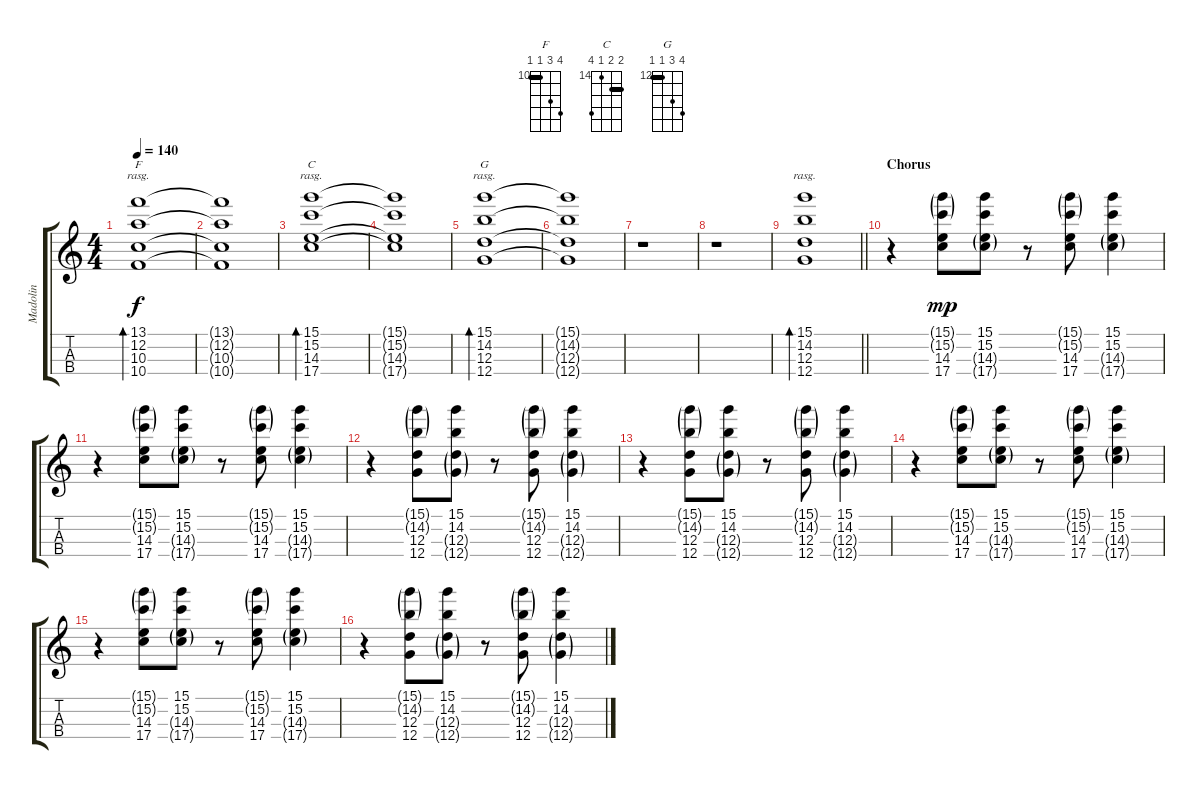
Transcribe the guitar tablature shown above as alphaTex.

\track ("Madolin" "Madolin") {instrument acousticguitarsteel}
\staff {score tabs}
\tuning (E4 A3 D3 G2) {hide}
\chord ("F" 13 12 10 10) {firstfret 10 barre 10}
\chord ("C" 15 15 14 17) {firstfret 14 barre 15}
\chord ("G" 15 14 12 12) {firstfret 12 barre 12}
\ts (4 4)
\tempo 140
\clef g2
\ks c
(13.1 12.2 10.3 10.4).1{bd 120 ch "F" rasg ii dy f} |
(13.1{t} 12.2{t} 10.3{t} 10.4{t}).1 |
(15.1 15.2 14.3 17.4).1{bd 120 ch "C" rasg ii} |
(15.1{t} 15.2{t} 14.3{t} 17.4{t}).1 |
(15.1 14.2 12.3 12.4).1{bd 120 ch "G" rasg ii} |
(15.1{t} 14.2{t} 12.3{t} 12.4{t}).1 |
r.1 |
r.1 |
\barLineRight lightlight
(15.1 14.2 12.3 12.4).1{bd 120 rasg ii} |
\section ("" "Chorus")
r.4 (15.1{g} 15.2{g} 14.3 17.4).8{dy mp} (15.1 15.2 14.3{g} 17.4{g}).8 r.8 (15.1{g} 15.2{g} 14.3 17.4).8 (15.1 15.2 14.3{g} 17.4{g}).4 |
r.4 (15.1{g} 15.2{g} 14.3 17.4).8 (15.1 15.2 14.3{g} 17.4{g}).8 r.8 (15.1{g} 15.2{g} 14.3 17.4).8 (15.1 15.2 14.3{g} 17.4{g}).4 |
r.4 (15.1{g} 14.2{g} 12.3 12.4).8 (15.1 14.2 12.3{g} 12.4{g}).8 r.8 (15.1{g} 14.2{g} 12.3 12.4).8 (15.1 14.2 12.3{g} 12.4{g}).4 |
r.4 (15.1{g} 14.2{g} 12.3 12.4).8 (15.1 14.2 12.3{g} 12.4{g}).8 r.8 (15.1{g} 14.2{g} 12.3 12.4).8 (15.1 14.2 12.3{g} 12.4{g}).4 |
r.4 (15.1{g} 15.2{g} 14.3 17.4).8 (15.1 15.2 14.3{g} 17.4{g}).8 r.8 (15.1{g} 15.2{g} 14.3 17.4).8 (15.1 15.2 14.3{g} 17.4{g}).4 |
r.4 (15.1{g} 15.2{g} 14.3 17.4).8 (15.1 15.2 14.3{g} 17.4{g}).8 r.8 (15.1{g} 15.2{g} 14.3 17.4).8 (15.1 15.2 14.3{g} 17.4{g}).4 |
r.4 (15.1{g} 14.2{g} 12.3 12.4).8 (15.1 14.2 12.3{g} 12.4{g}).8 r.8 (15.1{g} 14.2{g} 12.3 12.4).8 (15.1 14.2 12.3{g} 12.4{g}).4
